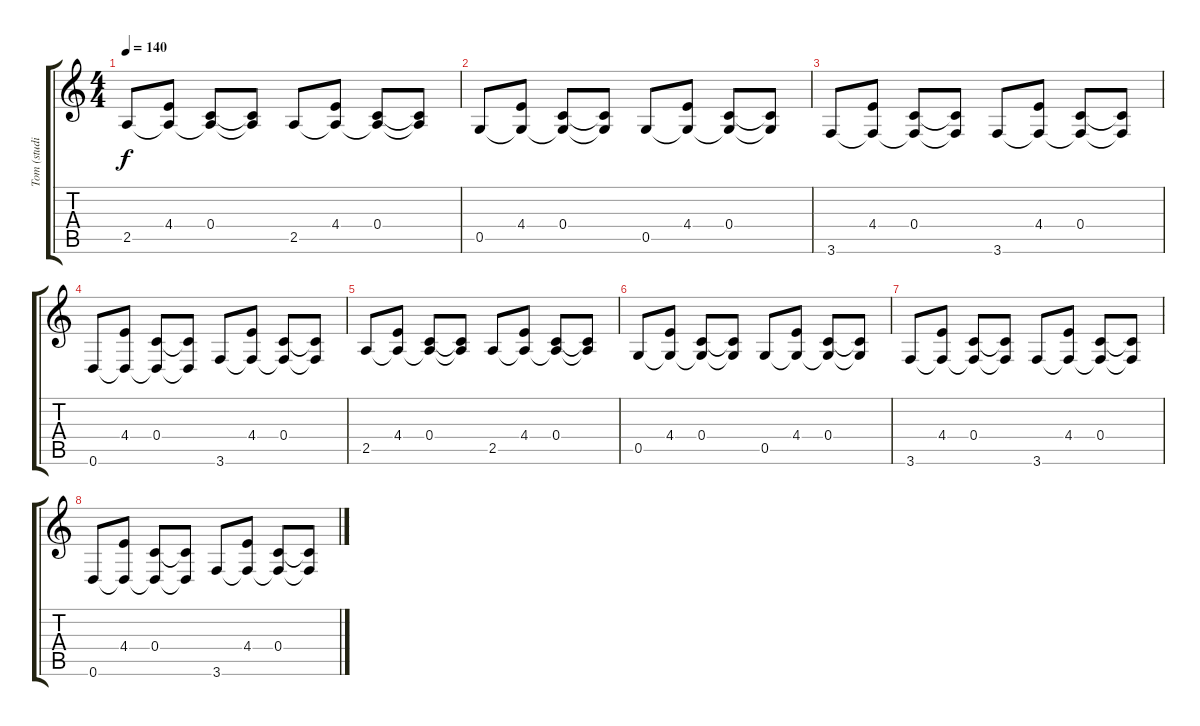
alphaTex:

\track ("Tom (studio guitar)" "Tom (studi") {instrument electricguitarjazz}
\staff {score tabs}
\tuning (D4 A3 F3 C3 G2 D2) {hide}
\ts (4 4)
\tempo 140
\clef g2
\ks c
2.5.8{dy f} (4.4 2.5{t}).8 (0.4 2.5{t}).8 (0.4{t} 2.5{t}).8 2.5.8 (4.4 2.5{t}).8 (0.4 2.5{t}).8 (0.4{t} 2.5{t}).8 |
0.5.8 (4.4 0.5{t}).8 (0.4 0.5{t}).8 (0.4{t} 0.5{t}).8 0.5.8 (4.4 0.5{t}).8 (0.4 0.5{t}).8 (0.4{t} 0.5{t}).8 |
3.6.8 (4.4 3.6{t}).8 (0.4 3.6{t}).8 (0.4{t} 3.6{t}).8 3.6.8 (4.4 3.6{t}).8 (0.4 3.6{t}).8 (0.4{t} 3.6{t}).8 |
0.6.8 (4.4 0.6{t}).8 (0.4 0.6{t}).8 (0.4{t} 0.6{t}).8 3.6.8 (4.4 3.6{t}).8 (0.4 3.6{t}).8 (0.4{t} 3.6{t}).8 |
2.5.8 (4.4 2.5{t}).8 (0.4 2.5{t}).8 (0.4{t} 2.5{t}).8 2.5.8 (4.4 2.5{t}).8 (0.4 2.5{t}).8 (0.4{t} 2.5{t}).8 |
0.5.8 (4.4 0.5{t}).8 (0.4 0.5{t}).8 (0.4{t} 0.5{t}).8 0.5.8 (4.4 0.5{t}).8 (0.4 0.5{t}).8 (0.4{t} 0.5{t}).8 |
3.6.8 (4.4 3.6{t}).8 (0.4 3.6{t}).8 (0.4{t} 3.6{t}).8 3.6.8 (4.4 3.6{t}).8 (0.4 3.6{t}).8 (0.4{t} 3.6{t}).8 |
0.6.8 (4.4 0.6{t}).8 (0.4 0.6{t}).8 (0.4{t} 0.6{t}).8 3.6.8 (4.4 3.6{t}).8 (0.4 3.6{t}).8 (0.4{t} 3.6{t}).8
